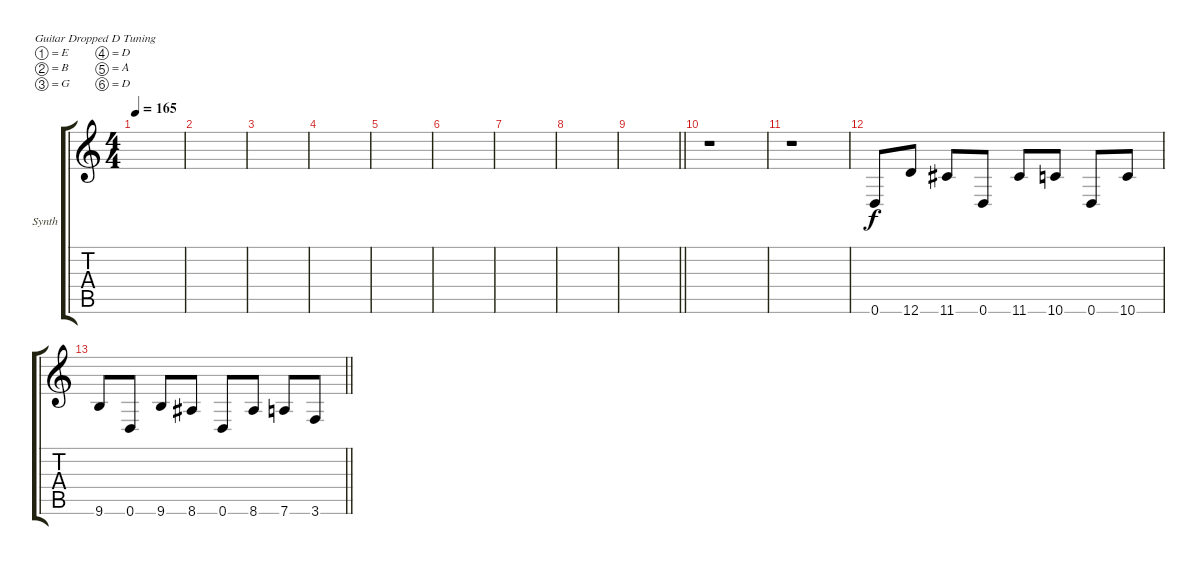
\defaultSystemsLayout 4
\bracketExtendMode groupsimilarinstruments
\firstSystemTrackNameOrientation horizontal
\otherSystemsTrackNameOrientation horizontal
\track ("Synthesizer" "Synth") {instrument electricguitarclean}
\staff {score tabs}
\tuning (E4 B3 G3 D3 A2 D2)
\ts (4 4)
\tempo 165
\clef g2
\ks c
|
|
|
|
|
|
|
|
\barLineRight lightlight
|
r.1 |
r.1 |
0.6.8 12.6.8 11.6.8 0.6.8 11.6.8 10.6.8 0.6.8 10.6.8 |
\barLineRight lightlight
9.6.8 0.6.8 9.6.8 8.6.8 0.6.8 8.6.8 7.6.8 3.6.8
